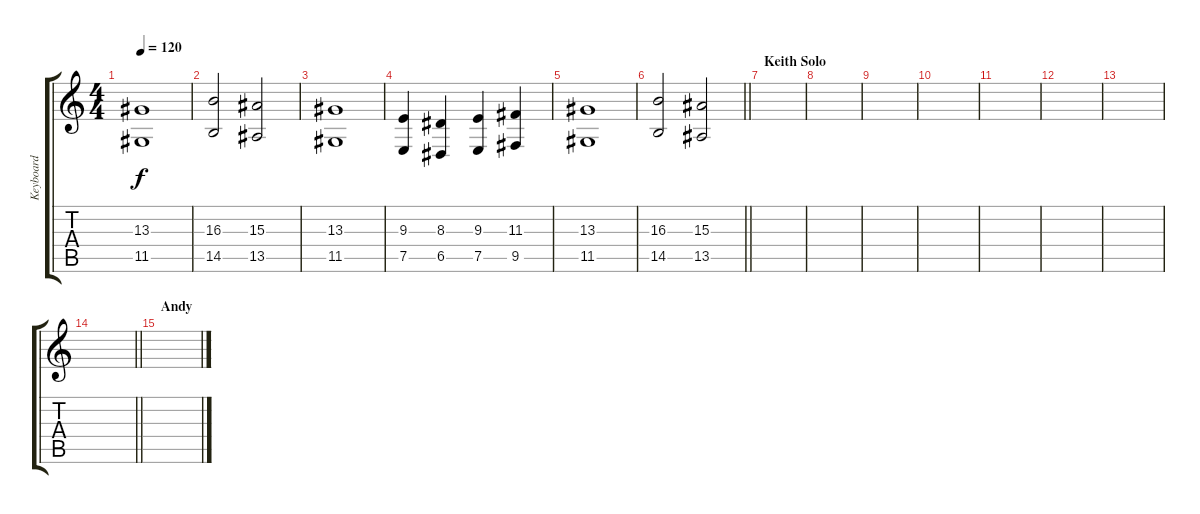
\track ("Keyboard" "Keyboard") {instrument ocarina}
\staff {score tabs}
\tuning (E4 B3 G3 D3 A2 E2) {hide}
\ts (4 4)
\tempo 120
\clef g2
\ks c
(13.3 11.5).1{dy f} |
(16.3 14.5).2 (15.3 13.5).2 |
(13.3 11.5).1{instrument lead1square} |
(9.3 7.5).4 (8.3 6.5).4 (9.3 7.5).4 (11.3 9.5).4 |
(13.3 11.5).1 |
\barLineRight lightlight
(16.3 14.5).2 (15.3 13.5).2 |
\section ("" "Keith Solo")
|
|
|
|
|
|
|
\barLineRight lightlight
|
\section ("" "Andy")
